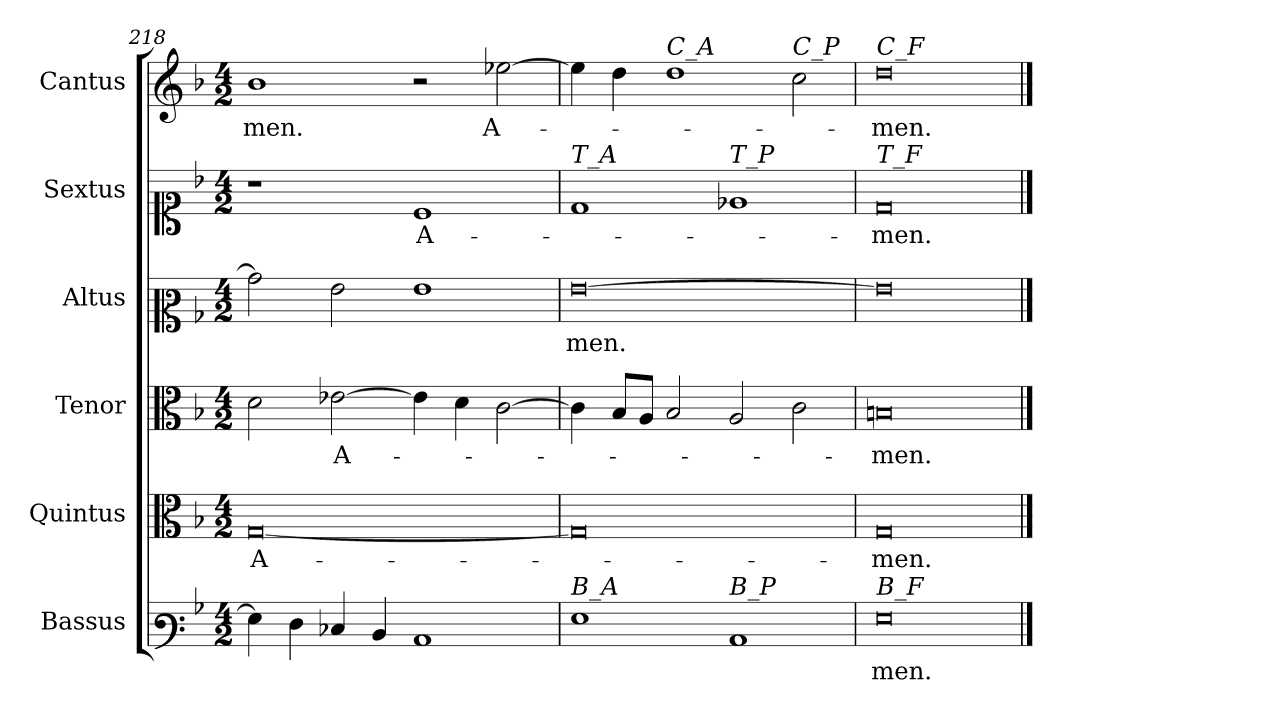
**kern	**text	**kern	**text	**kern	**text	**kern	**text	**kern	**text	**kern	**text
*part6	*part6	*part5	*part5	*part4	*part4	*part3	*part3	*part2	*part2	*part1	*part1
*staff6	*staff6	*staff5	*staff5	*staff4	*staff4	*staff3	*staff3	*staff2	*staff2	*staff1	*staff1
*I"Bassus	*	*I"Quintus	*	*I"Tenor	*	*I"Altus	*	*I"Sextus	*	*I"Cantus	*
*I'B.	*	*I'Q.	*	*I'T.	*	*I'A.	*	*I'S.	*	*I'C.	*
*clefF3	*	*clefC3	*	*clefC3	*	*clefC2	*	*clefC1	*	*clefG2	*
*k[b-]	*	*k[b-]	*	*k[b-]	*	*k[b-]	*	*k[b-]	*	*k[b-]	*
*M4/2	*	*M4/2	*	*M4/2	*	*M4/2	*	*M4/2	*	*M4/2	*
=218	=218	=218	=218	=218	=218	=218	=218	=218	=218	=218	=218
!	!	!	!LO:LY:b	!	!	!	!	!	!	!	!LO:LY:b
4G\]	.	[0G	A-	2d\	.	2b-\]	.	1r	.	1b-	-men.
4F\	.	.	.	.	.	.	.	.	.	.	.
!	!	!	!	!	!LO:LY:b	!	!	!	!	!	!
4E-X/	.	.	.	[2e-X\	A-	2g\	.	.	.	.	.
4D/	.	.	.	.	.	.	.	.	.	.	.
!	!	!	!	!	!	!	!	!	!LO:LY:b	!	!
1C	.	.	.	4e-\]	.	1g	.	1c	A-	2r	.
.	.	.	.	4d\	.	.	.	.	.	.	.
!	!	!	!	!	!	!	!	!	!	!	!LO:LY:b
.	.	.	.	[2c\	.	.	.	.	.	[2ee-X\	A-
=219	=219	=219	=219	=219	=219	=219	=219	=219	=219	=219	=219
!	!	!	!	!	!	!	!	!LO:TX:a:i:t=T_A	!	!	!
!LO:TX:a:i:t=B_A	!	!	!	!	!	!	!	!	!	!	!
!	!	!	!	!	!	!	!LO:LY:b	!	!	!	!
1G	.	0G]	.	4c\]	.	[0g	-men.	1d	.	4ee-\]	.
.	.	.	.	8B-/L	.	.	.	.	.	4dd\	.
.	.	.	.	8A/J	.	.	.	.	.	.	.
!	!	!	!	!	!	!	!	!	!	!LO:TX:a:i:t=C_A	!
.	.	.	.	2B-/	.	.	.	.	.	1dd	.
!	!	!	!	!	!	!	!	!LO:TX:a:i:t=T_P	!	!	!
!LO:TX:a:i:t=B_P	!	!	!	!	!	!	!	!	!	!	!
1C	.	.	.	2A/	.	.	.	1e-X	.	.	.
!	!	!	!	!	!	!	!	!	!	!LO:TX:a:i:t=C_P	!
.	.	.	.	2c\	.	.	.	.	.	2cc\	.
=220	=220	=220	=220	=220	=220	=220	=220	=220	=220	=220	=220
!	!	!	!	!	!	!	!	!	!	!LO:TX:a:i:t=C_F	!
!	!	!	!	!	!	!	!	!LO:TX:a:i:t=T_F	!	!	!
!LO:TX:a:i:t=B_F	!	!	!	!	!	!	!	!	!	!	!
!	!LO:LY:b	!	!LO:LY:b	!	!LO:LY:b	!	!	!	!LO:LY:b	!	!LO:LY:b
0G	-men.	0G	-men.	0Bn	-men.	0g]	.	0d	-men.	0dd	-men.
==	==	==	==	==	==	==	==	==	==	==	==
*-	*-	*-	*-	*-	*-	*-	*-	*-	*-	*-	*-
